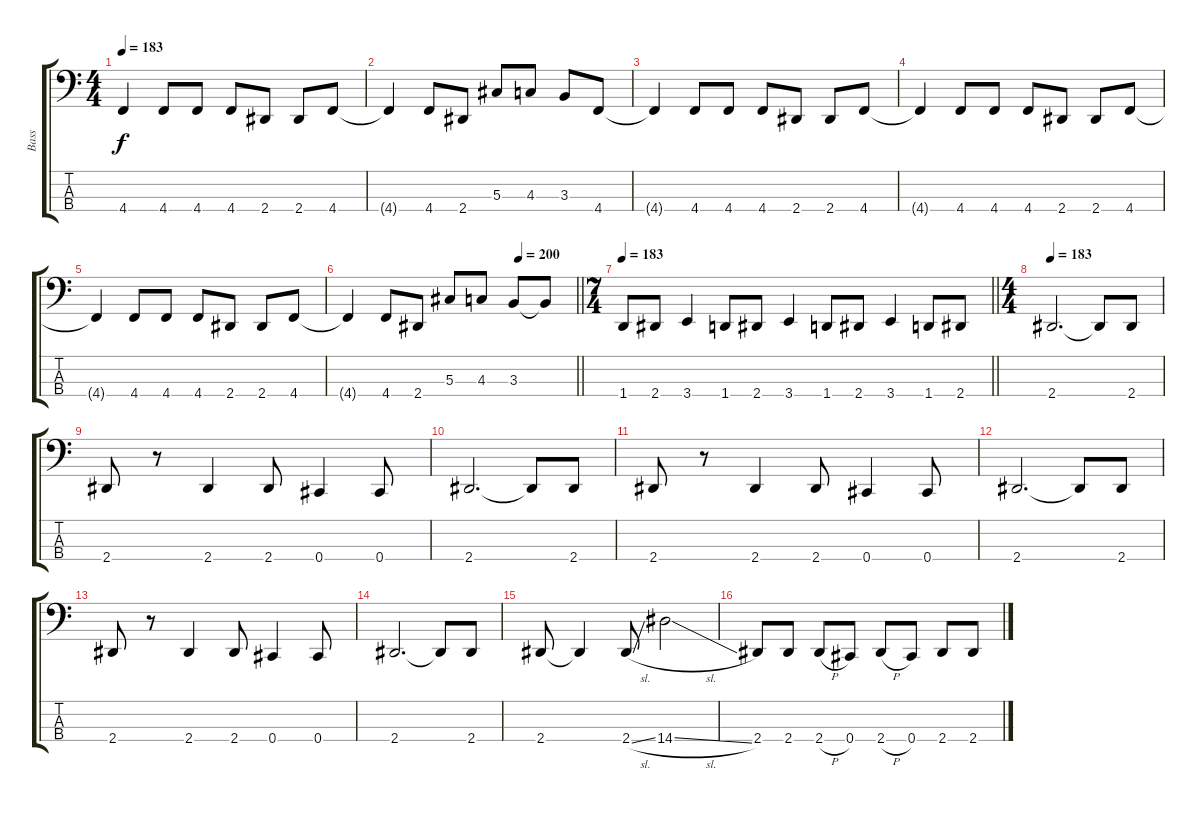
\track ("Bass" "Bass") {instrument electricbassfinger}
\staff {score tabs}
\tuning (Gb2 Db2 Ab1 Db1) {hide}
\ts (4 4)
\tempo 183
\clef f4
\ks c
4.4{t}.4{dy f} 4.4.8 4.4.8 4.4.8 2.4.8 2.4.8 4.4.8 |
4.4{t}.4 4.4.8 2.4.8 5.3.8 4.3.8 3.3.8 4.4.8 |
4.4{t}.4 4.4.8 4.4.8 4.4.8 2.4.8 2.4.8 4.4.8 |
4.4{t}.4 4.4.8 4.4.8 4.4.8 2.4.8 2.4.8 4.4.8 |
4.4{t}.4 4.4.8 4.4.8 4.4.8 2.4.8 2.4.8 4.4.8 |
\tempo (200 0.75)
\barLineRight lightlight
4.4{t}.4 4.4.8 2.4.8 5.3.8 4.3.8 3.3.8 3.3{t}.8 |
\ts (7 4)
\tempo 183
\barLineRight lightlight
1.4.8 2.4.8 3.4.4 1.4.8 2.4.8 3.4.4 1.4.8 2.4.8 3.4.4 1.4.8 2.4.8 |
\ts (4 4)
\tempo 183
2.4.2{d} 2.4{t}.8 2.4.8 |
2.4.8 r.8 2.4.4 2.4.8 0.4.4 0.4.8 |
2.4.2{d} 2.4{t}.8 2.4.8 |
2.4.8 r.8 2.4.4 2.4.8 0.4.4 0.4.8 |
2.4.2{d} 2.4{t}.8 2.4.8 |
2.4.8 r.8 2.4.4 2.4.8 0.4.4 0.4.8 |
2.4.2{d} 2.4{t}.8 2.4.8 |
2.4.8 2.4{t}.4 2.4{sl}.8 14.4{sl}.2 |
2.4.8 2.4.8 2.4{h}.8 0.4.8 2.4{h}.8 0.4.8 2.4.8 2.4.8
